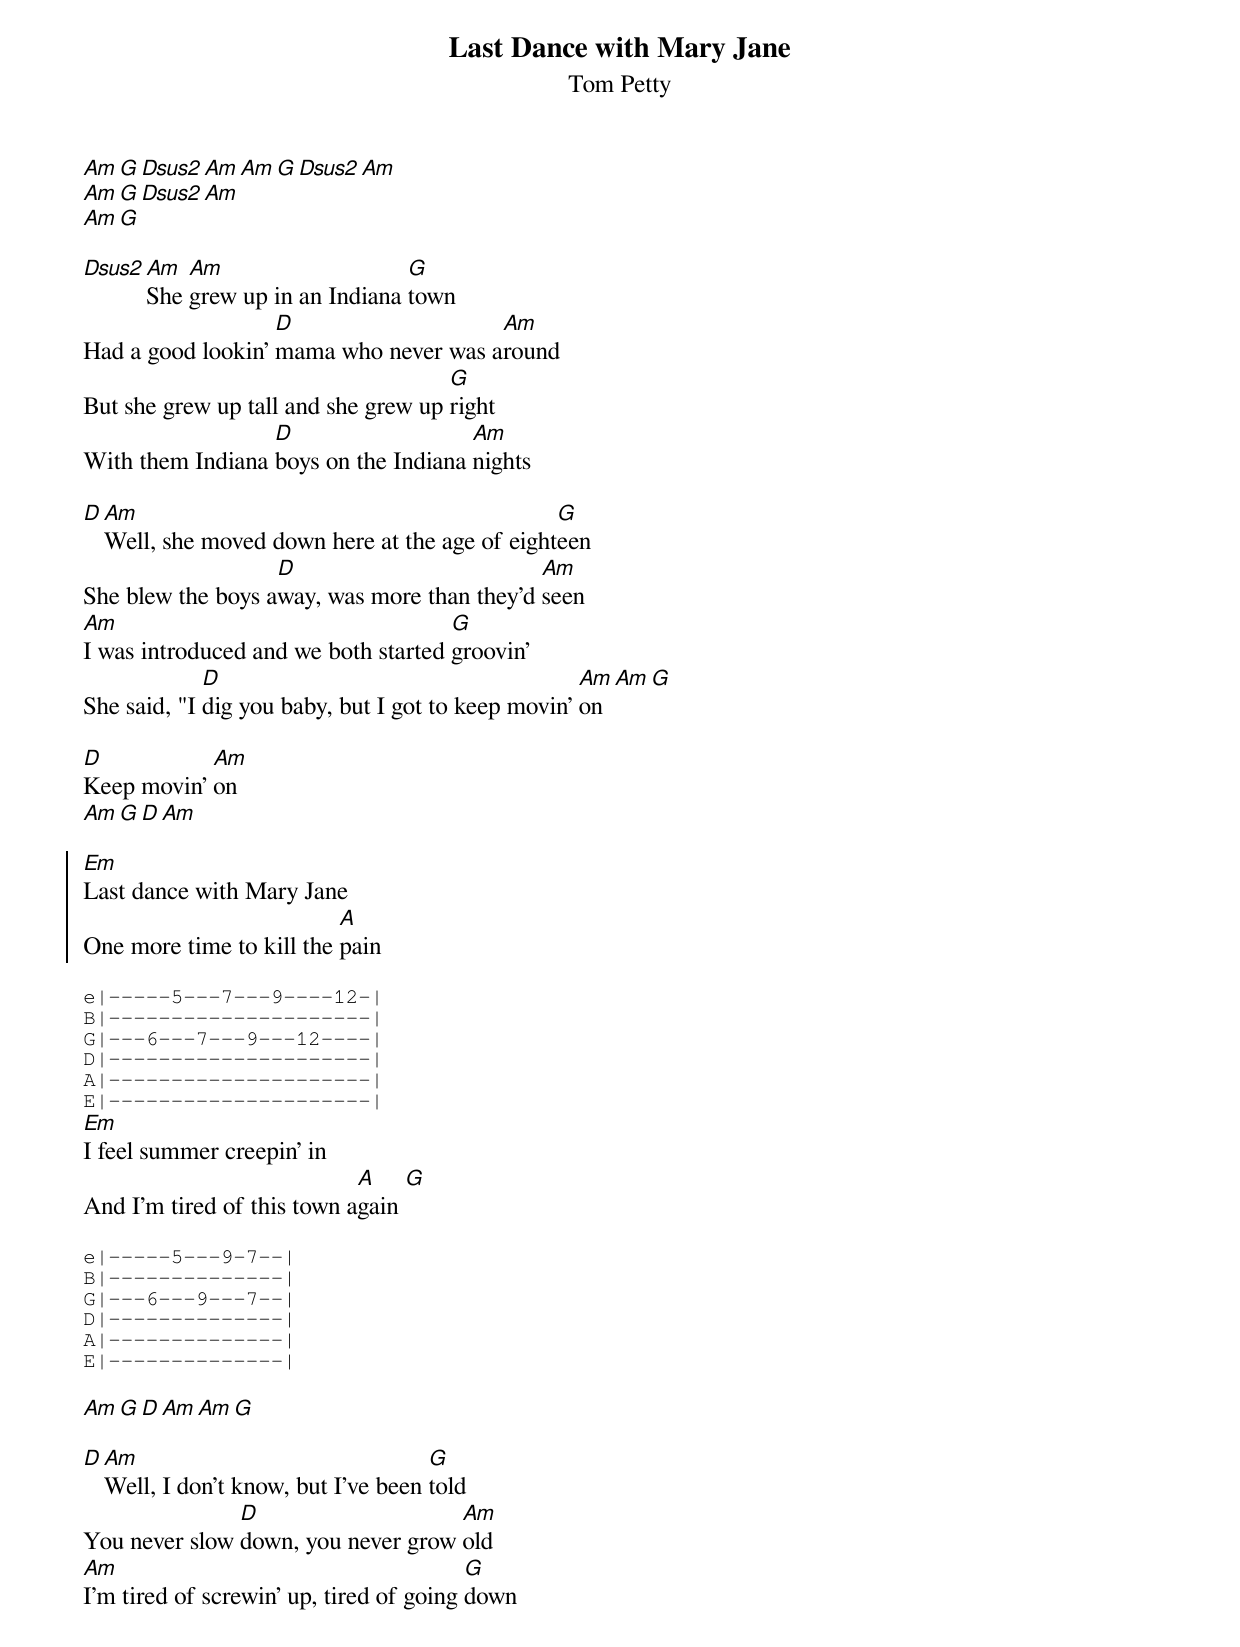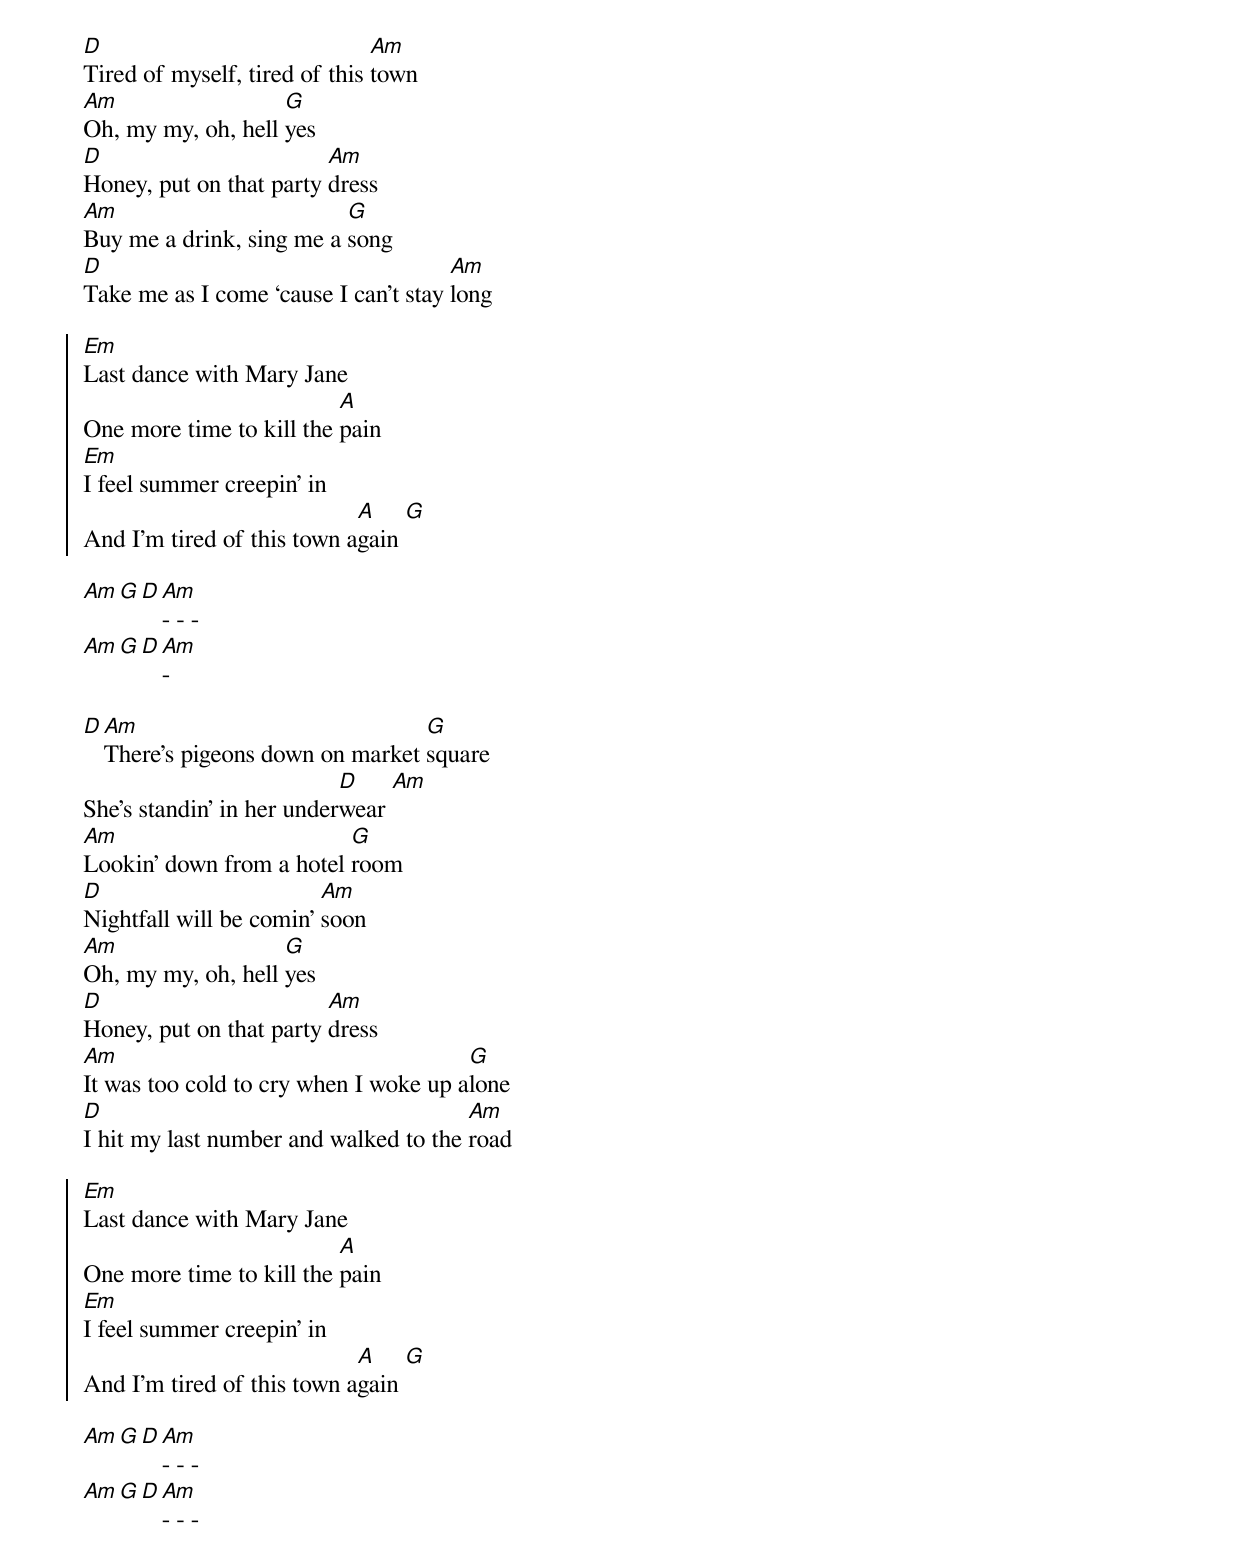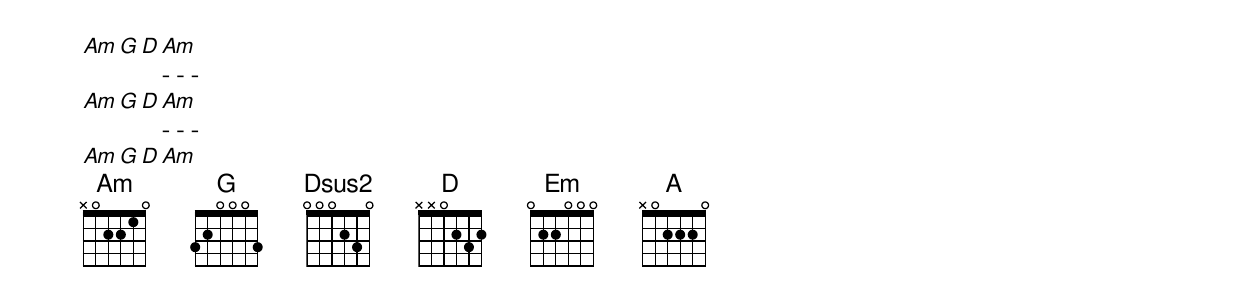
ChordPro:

{t: Last Dance with Mary Jane}
{st: Tom Petty}
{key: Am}

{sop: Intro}
[Am][G][Dsus2][Am][Am][G][Dsus2][Am]
[Am][G][Dsus2][Am]
[Am][G]
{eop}

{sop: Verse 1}
[Dsus2][Am]She [Am]grew up in an Indiana [G]town
Had a good lookin’ [D]mama who never was a[Am]round
But she grew up tall and she grew up [G]right
With them Indiana [D]boys on the Indiana [Am]nights
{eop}

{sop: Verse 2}
[D][Am]Well, she moved down here at the age of eight[G]een
She blew the boys a[D]way, was more than they’d [Am]seen
[Am]I was introduced and we both started [G]groovin’
She said, "I [D]dig you baby, but I got to keep movin’ [Am]on [Am][G]
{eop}

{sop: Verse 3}
[D]Keep movin’ [Am]on
[Am][G][D][Am]
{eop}

{soc}
[Em]Last dance with Mary Jane
One more time to kill the [A]pain

{sot}
e|-----5---7---9----12-|
B|---------------------|
G|---6---7---9---12----|
D|---------------------|
A|---------------------|
E|---------------------|
{eot}
[Em]I feel summer creepin’ in
And I’m tired of this town a[A]gain [G]

{sot}
e|-----5---9-7--|
B|--------------|
G|---6---9---7--|
D|--------------|
A|--------------|
E|--------------|
{eot}
{eoc}

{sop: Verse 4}
[Am][G][D][Am][Am][G]
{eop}

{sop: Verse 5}
[D][Am]Well, I don’t know, but I’ve been [G]told
You never slow [D]down, you never grow [Am]old
[Am]I’m tired of screwin’ up, tired of going [G]down
[D]Tired of myself, tired of this [Am]town
[Am]Oh, my my, oh, hell [G]yes
[D]Honey, put on that party [Am]dress
[Am]Buy me a drink, sing me a [G]song
[D]Take me as I come ‘cause I can’t stay [Am]long
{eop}

{soc}
[Em]Last dance with Mary Jane
One more time to kill the [A]pain
[Em]I feel summer creepin’ in
And I’m tired of this town a[A]gain [G]
{eoc}

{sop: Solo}
[Am][G][D][Am]- - -
[Am][G][D][Am]-
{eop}

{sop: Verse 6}
[D][Am]There’s pigeons down on market [G]square
She’s standin’ in her under[D]wear [Am]
[Am]Lookin’ down from a hotel [G]room
[D]Nightfall will be comin’ [Am]soon
[Am]Oh, my my, oh, hell [G]yes
[D]Honey, put on that party [Am]dress
[Am]It was too cold to cry when I woke up a[G]lone
[D]I hit my last number and walked to the [Am]road
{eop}

{soc}
[Em]Last dance with Mary Jane
One more time to kill the [A]pain
[Em]I feel summer creepin’ in
And I’m tired of this town a[A]gain [G]
{eoc}

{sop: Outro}
[Am][G][D][Am]- - -
[Am][G][D][Am]- - -
[Am][G][D][Am]- - -
[Am][G][D][Am]- - -
[Am][G][D][Am]
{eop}
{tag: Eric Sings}
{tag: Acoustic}
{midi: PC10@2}
